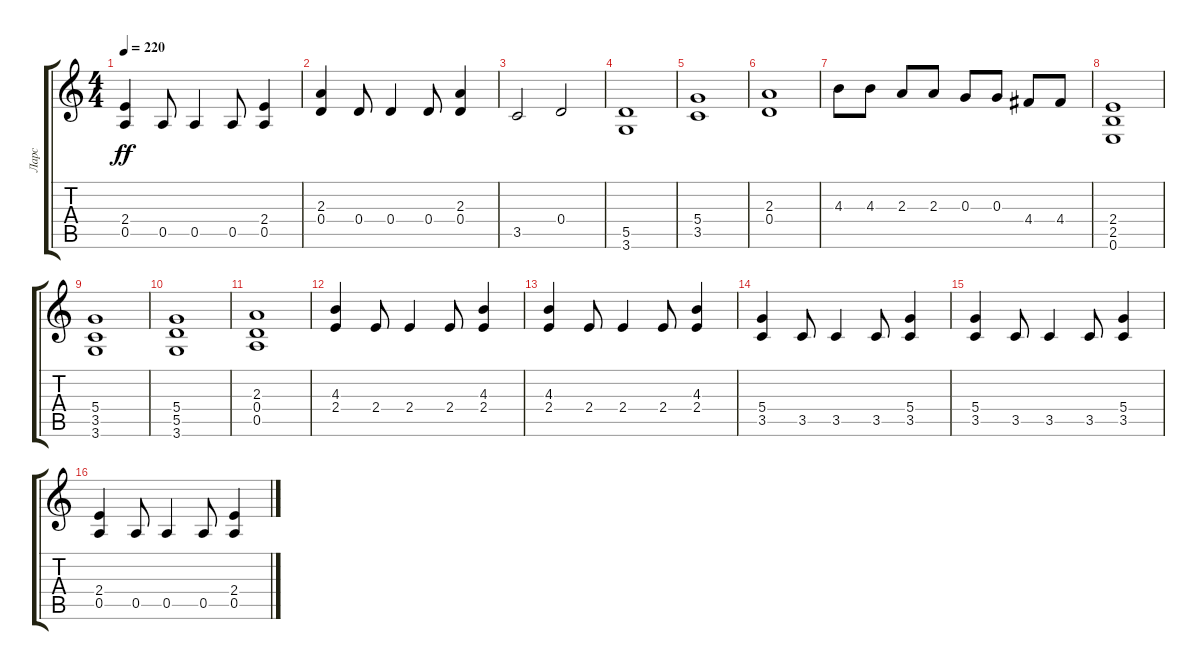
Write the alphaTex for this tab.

\track ("Ларс" "Ларс") {instrument distortionguitar}
\staff {score tabs}
\tuning (E4 B3 G3 D3 A2 E2) {hide}
\ts (4 4)
\tempo 220
\clef g2
\ks c
(2.4 0.5).4{dy ff} 0.5.8 0.5.4 0.5.8 (2.4 0.5).4 |
(2.3 0.4).4 0.4.8 0.4.4 0.4.8 (2.3 0.4).4 |
3.5.2 0.4.2 |
(5.5 3.6).1 |
(5.4 3.5).1 |
(2.3 0.4).1 |
4.3.8 4.3.8 2.3.8 2.3.8 0.3.8 0.3.8 4.4.8 4.4.8 |
(2.4 2.5 0.6).1 |
(5.4 3.5 3.6).1 |
(5.4 5.5 3.6).1 |
(2.3 0.4 0.5).1 |
(4.3 2.4).4 2.4.8 2.4.4 2.4.8 (4.3 2.4).4 |
(4.3 2.4).4 2.4.8 2.4.4 2.4.8 (4.3 2.4).4 |
(5.4 3.5).4 3.5.8 3.5.4 3.5.8 (5.4 3.5).4 |
(5.4 3.5).4 3.5.8 3.5.4 3.5.8 (5.4 3.5).4 |
(2.4 0.5).4 0.5.8 0.5.4 0.5.8 (2.4 0.5).4
